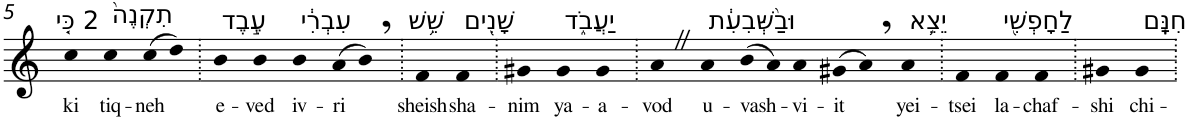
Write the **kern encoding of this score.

**kern	**text
*part1	*part1
*staff1	*staff1
*I"Piano	*
*I'Pno	*
!!LO:PB:g=z
*clefG2	*
*k[]	*
=5	=5
!LO:TX:a:t=2 כִּ֤י	!
!	!LO:LY:b
4cc	ki
!LO:TX:a:t=תִקְנֶה֙	!
!	!LO:LY:b
4cc	tiq-
!	!LO:LY:b
(>8cc	-neh
8dd)	.
=6.	=6.
!LO:TX:a:t=עֶ֣בֶד	!
!	!LO:LY:b
4b	e-
!	!LO:LY:b
4b	-ved
!LO:TX:a:t=עִבְרִ֔י	!
!	!LO:LY:b
4b	iv-
!	!LO:LY:b
(>8a	-ri
8b,)	.
=7.	=7.
!LO:TX:a:t=שֵׁ֥שׁ	!
!	!LO:LY:b
4f	sheish
!LO:TX:a:t=שָׁנִ֖ים	!
!	!LO:LY:b
4f	sha-
=8.	=8.
!	!LO:LY:b
4g#X	-nim
!LO:TX:a:t=יַעֲבֹ֑ד	!
!	!LO:LY:b
4g#	ya-
!	!LO:LY:b
4g#	-a-
=9.	=9.
!	!LO:LY:b
4aZ	-vod
!LO:TX:a:t=וּבַ֨שְּׁבִעִ֔ת	!
!	!LO:LY:b
4a	u-
!	!LO:LY:b
(>8b	-vash-
8a)	.
!	!LO:LY:b
4a	-vi-
!	!LO:LY:b
(>8g#X	-it
8a,)	.
!LO:TX:a:t=יֵצֵ֥א	!
!	!LO:LY:b
4a	yei-
=10.	=10.
!	!LO:LY:b
4f	-tsei
!LO:TX:a:t=לַחָפְשִׁ֖י	!
!	!LO:LY:b
4f	la-
!	!LO:LY:b
4f	-chaf-
=11.	=11.
!	!LO:LY:b
4g#X	-shi
!LO:TX:a:t=חִנָּֽם	!
!	!LO:LY:b
4g#	chi-
=.	=.
*-	*-
